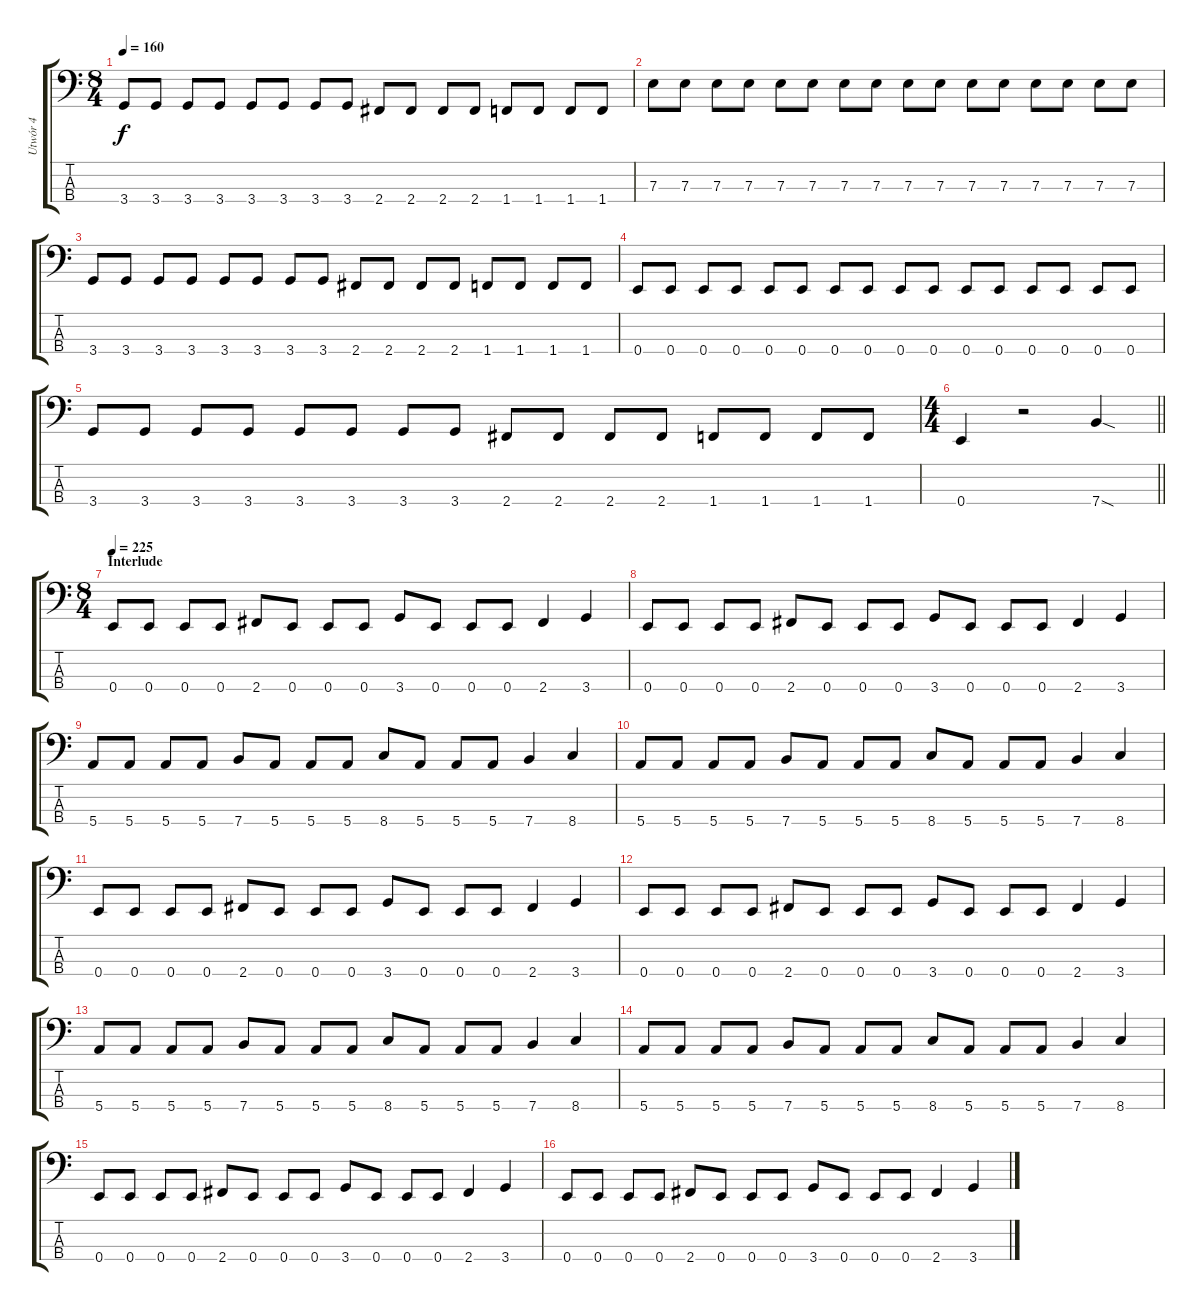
\track ("Utwór 4" "Utwór 4") {instrument electricbassfinger}
\staff {score tabs}
\tuning (G2 D2 A1 E1) {hide}
\ts (8 4)
\tempo 160
\clef f4
\ks c
3.4.8{dy f} 3.4.8 3.4.8 3.4.8 3.4.8 3.4.8 3.4.8 3.4.8 2.4.8 2.4.8 2.4.8 2.4.8 1.4.8 1.4.8 1.4.8 1.4.8 |
7.3.8 7.3.8 7.3.8 7.3.8 7.3.8 7.3.8 7.3.8 7.3.8 7.3.8 7.3.8 7.3.8 7.3.8 7.3.8 7.3.8 7.3.8 7.3.8 |
3.4.8 3.4.8 3.4.8 3.4.8 3.4.8 3.4.8 3.4.8 3.4.8 2.4.8 2.4.8 2.4.8 2.4.8 1.4.8 1.4.8 1.4.8 1.4.8 |
0.4.8 0.4.8 0.4.8 0.4.8 0.4.8 0.4.8 0.4.8 0.4.8 0.4.8 0.4.8 0.4.8 0.4.8 0.4.8 0.4.8 0.4.8 0.4.8 |
3.4.8 3.4.8 3.4.8 3.4.8 3.4.8 3.4.8 3.4.8 3.4.8 2.4.8 2.4.8 2.4.8 2.4.8 1.4.8 1.4.8 1.4.8 1.4.8 |
\ts (4 4)
\barLineRight lightlight
0.4.4 r.2 7.4{sod}.4 |
\ts (8 4)
\section ("" "Interlude")
\tempo 225
0.4.8 0.4.8 0.4.8 0.4.8 2.4.8 0.4.8 0.4.8 0.4.8 3.4.8 0.4.8 0.4.8 0.4.8 2.4.4 3.4.4 |
0.4.8 0.4.8 0.4.8 0.4.8 2.4.8 0.4.8 0.4.8 0.4.8 3.4.8 0.4.8 0.4.8 0.4.8 2.4.4 3.4.4 |
5.4.8 5.4.8 5.4.8 5.4.8 7.4.8 5.4.8 5.4.8 5.4.8 8.4.8 5.4.8 5.4.8 5.4.8 7.4.4 8.4.4 |
5.4.8 5.4.8 5.4.8 5.4.8 7.4.8 5.4.8 5.4.8 5.4.8 8.4.8 5.4.8 5.4.8 5.4.8 7.4.4 8.4.4 |
0.4.8 0.4.8 0.4.8 0.4.8 2.4.8 0.4.8 0.4.8 0.4.8 3.4.8 0.4.8 0.4.8 0.4.8 2.4.4 3.4.4 |
0.4.8 0.4.8 0.4.8 0.4.8 2.4.8 0.4.8 0.4.8 0.4.8 3.4.8 0.4.8 0.4.8 0.4.8 2.4.4 3.4.4 |
5.4.8 5.4.8 5.4.8 5.4.8 7.4.8 5.4.8 5.4.8 5.4.8 8.4.8 5.4.8 5.4.8 5.4.8 7.4.4 8.4.4 |
5.4.8 5.4.8 5.4.8 5.4.8 7.4.8 5.4.8 5.4.8 5.4.8 8.4.8 5.4.8 5.4.8 5.4.8 7.4.4 8.4.4 |
0.4.8 0.4.8 0.4.8 0.4.8 2.4.8 0.4.8 0.4.8 0.4.8 3.4.8 0.4.8 0.4.8 0.4.8 2.4.4 3.4.4 |
0.4.8 0.4.8 0.4.8 0.4.8 2.4.8 0.4.8 0.4.8 0.4.8 3.4.8 0.4.8 0.4.8 0.4.8 2.4.4 3.4.4
